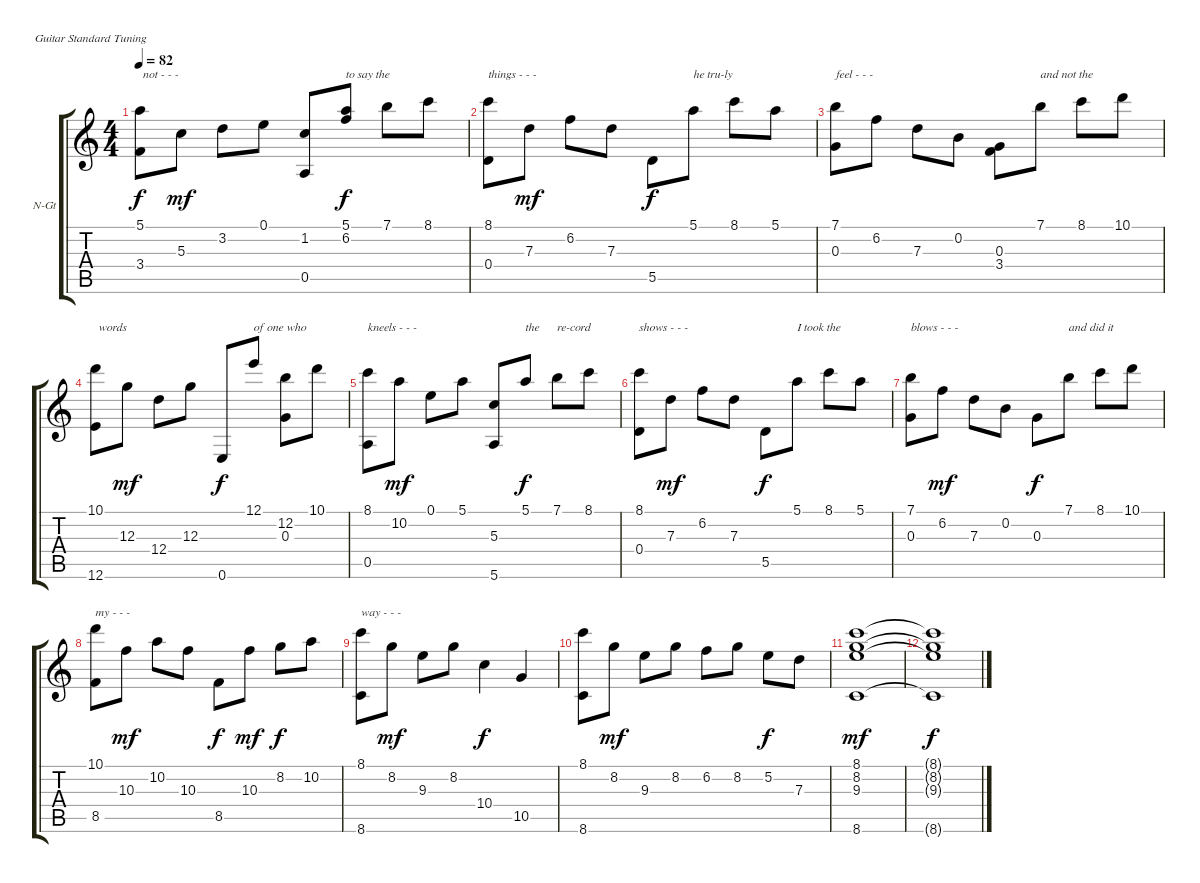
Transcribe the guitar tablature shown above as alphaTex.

\bracketExtendMode groupsimilarinstruments
\firstSystemTrackNameOrientation horizontal
\otherSystemsTrackNameOrientation horizontal
\track ("Track 1" "N-Gt") {instrument acousticguitarnylon}
\staff {score tabs}
\tuning (E4 B3 G3 D3 A2 E2)
\ts (4 4)
\tempo 82
\clef g2
\ks c
(5.1 3.4).8{txt " not - - -" dy f} 5.3.8{dy mf} 3.2.8 0.1.8 (1.2 0.5).8 (5.1 6.2).8{txt "to say the" dy f} 7.1.8 8.1.8 |
(8.1 0.4).8{txt "things - - -"} 7.3.8{dy mf} 6.2.8 7.3.8 5.5.8{dy f} 5.1.8{txt "he tru-ly"} 8.1.8 5.1.8 |
(7.1 0.3).8{txt "feel - - -"} 6.2.8 7.3.8 0.2.8 (0.3 3.4).8 7.1.8{txt "and not the"} 8.1.8 10.1.8 |
(10.1 12.6).8{txt " words"} 12.3.8{dy mf} 12.4.8 12.3.8 0.6.8{dy f} 12.1.8{txt "of one who"} (12.2 0.3).8 10.1.8 |
(8.1 0.5).8{txt "kneels - - -"} 10.2.8{dy mf} 0.1.8 5.1.8 (5.3 5.6).8 5.1.8{txt "the" dy f} 7.1.8{txt "re-cord"} 8.1.8 |
(8.1 0.4).8{txt "shows - - -"} 7.3.8{dy mf} 6.2.8 7.3.8 5.5.8{dy f} 5.1.8{txt "I took the"} 8.1.8 5.1.8 |
(7.1 0.3).8{txt "blows - - -"} 6.2.8{dy mf} 7.3.8 0.2.8 0.3.8{dy f} 7.1.8{txt "and did it"} 8.1.8 10.1.8 |
(10.1 8.5).8{txt "my - - -"} 10.3.8{dy mf} 10.2.8 10.3.8 8.5.8{dy f} 10.3.8{dy mf} 8.2.8{dy f} 10.2.8 |
(8.1 8.6).8{txt "way - - -"} 8.2.8{dy mf} 9.3.8 8.2.8 10.4.4{dy f} 10.5.4 |
(8.1 8.6).8 8.2.8{dy mf} 9.3.8 8.2.8 6.2.8 8.2.8 5.2.8{dy f} 7.3.8 |
(8.1 8.2 9.3 8.6).1{dy mf} |
(8.1{t} 8.2{t} 9.3{t} 8.6{t}).1{dy f}
